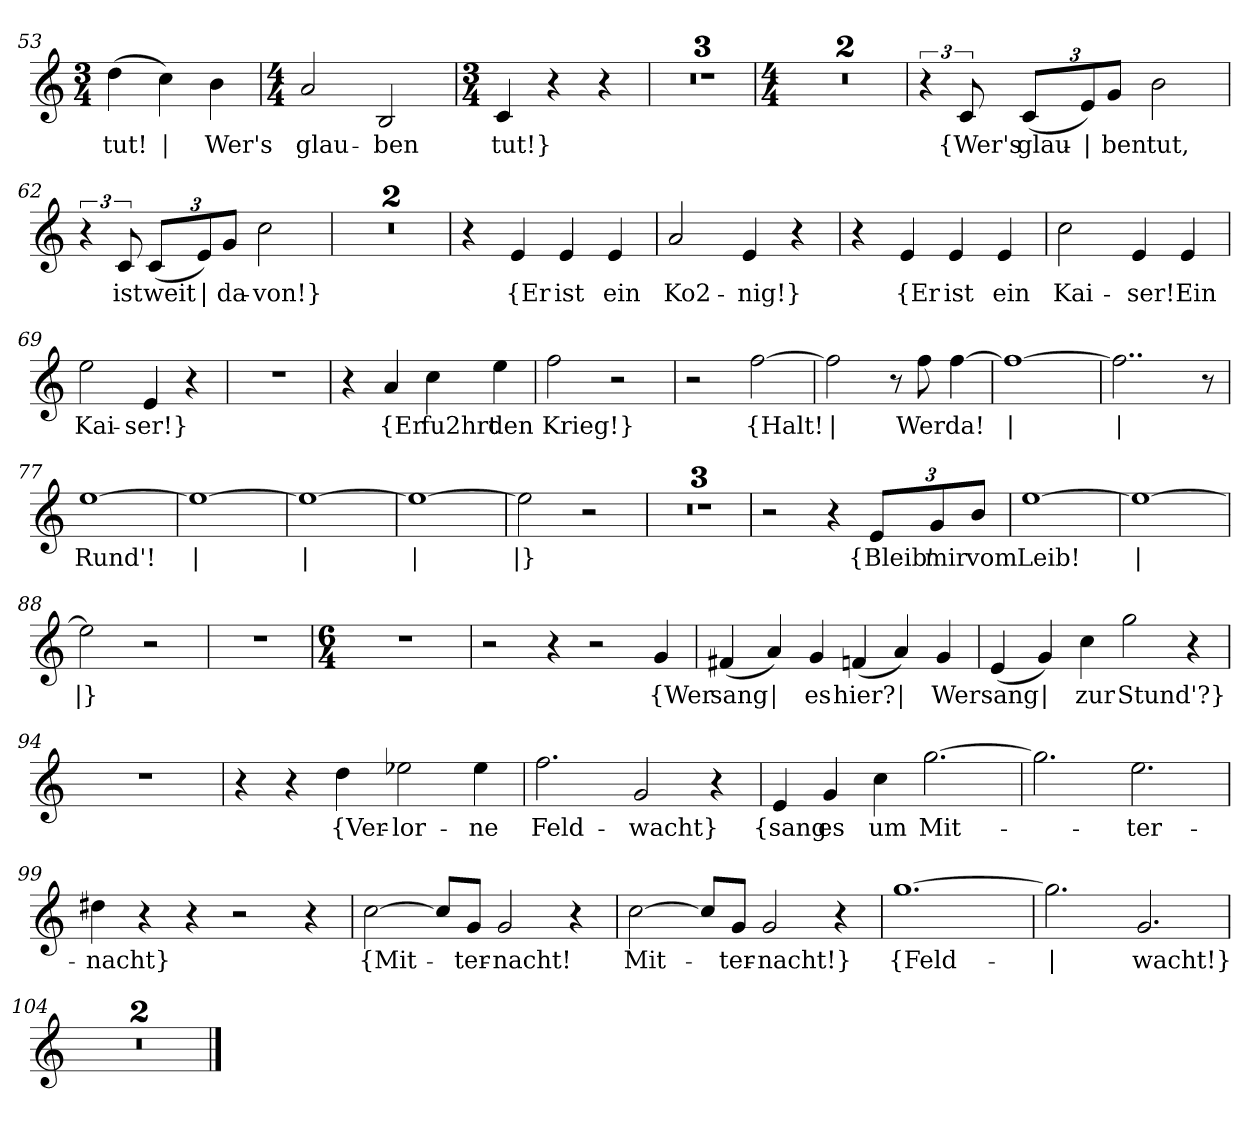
**kern	**text
*part1	*part1
*staff1	*staff1
*clefG2	*
*k[]	*
*M3/4	*
=53	=53
(4dd	tut!
4cc)	|
4b	Wer's
=54	=54
*M4/4	*
2a	glau-
2B	-ben
=55	=55
*M3/4	*
4c	tut!}
4r	.
4r	.
=56	=56
2.r	.
=57	=57
2.r	.
=58	=58
2.r	.
=59	=59
*M4/4	*
1r	.
=60	=60
1r	.
=61	=61
6r	.
12c	{Wer's
(12c/L	glau-
12e/)	|
12g/J	-ben
2b	tut,
=62	=62
6r	.
12c	ist
(12c/L	weit
12e/)	|
12g/J	da-
2cc	-von!}
=63	=63
1r	.
=64	=64
*k[f#c#g#]	*
1r	.
=65	=65
4r	.
4e	{Er
4e	ist
4e	ein
=66	=66
2a	Ko2-
4e	-nig!}
4r	.
=67	=67
4r	.
4e	{Er
4e	ist
4e	ein
=68	=68
2cc#	Kai-
4e	-ser!
4e	Ein
=69	=69
2ee	Kai-
4e	-ser!}
4r	.
=70	=70
1r	.
=71	=71
4r	.
4a	{Er
4cc#	fu2hrt
4ee	den
=72	=72
2ff#	Krieg!}
2r	.
=73	=73
2r	.
[2ff#	{Halt!
=74	=74
2ff#]	|
8r	.
8ff#	Wer
[4ff#	da!
=75	=75
1ff#_	|
=76	=76
2..ff#]	|
8r	.
=77	=77
[1ee	Rund'!
=78	=78
1ee_	|
=79	=79
1ee_	|
=80	=80
1ee_	|
=81	=81
2ee]	|}
2r	.
=82	=82
1r	.
=83	=83
1r	.
=84	=84
1r	.
=85	=85
2r	.
4r	.
12e/L	{Bleib'
12g#/	mir
12b/J	vom
=86	=86
[1ee	Leib!
=87	=87
1ee_	|
=88	=88
2ee]	|}
2r	.
=89	=89
1r	.
=90	=90
*k[]	*
*M6/4	*
1.r	.
=91	=91
2r	.
4r	.
2r	.
4g	{Wer
=92	=92
(4f#X	sang
4a)	|
4g	es
(4fn	hier?
4a)	|
4g	Wer
=93	=93
(4e	sang
4g)	|
4cc	zur
2gg	Stund'?}
4r	.
=94	=94
1.r	.
=95	=95
4r	.
4r	.
4dd	{Ver-
2ee-X	-lor-
4ee-	-ne
=96	=96
2.ff	Feld-
2g	-wacht}
4r	.
=97	=97
4e	{sang
4g	es
4cc	um
[2.gg	Mit-
=98	=98
2.gg]	.
2.ee	-ter-
=99	=99
4dd#X	-nacht}
4r	.
4r	.
2r	.
4r	.
=100	=100
[2cc	{Mit-
8cc/L]	.
8g/J	-ter-
2g	-nacht!
4r	.
=101	=101
[2cc	Mit-
8cc/L]	.
8g/J	-ter-
2g	-nacht!}
4r	.
=102	=102
[1.gg	{Feld-
=103	=103
2.gg]	|
2.g	-wacht!}
=104	=104
1.r	.
=105	=105
1.r	.
==	==
*-	*-
